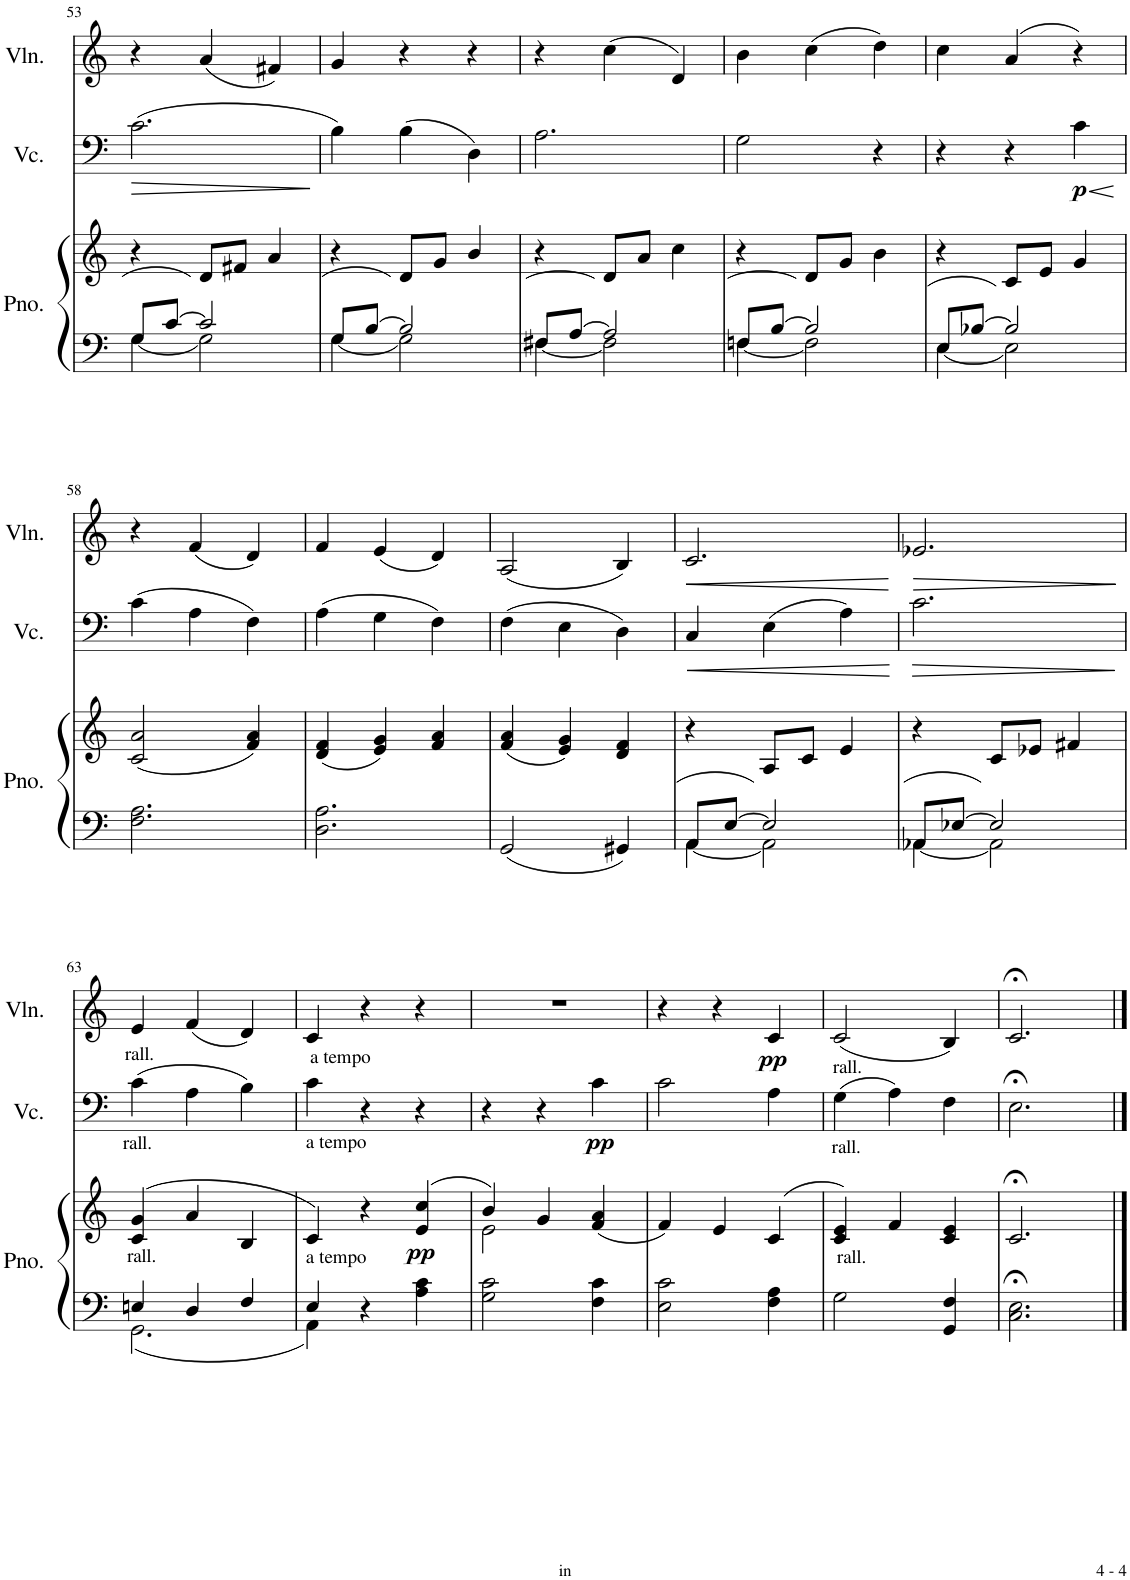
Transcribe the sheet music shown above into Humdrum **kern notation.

**kern	**kern	**dynam	**kern	**dynam	**kern	**dynam
*part3	*part3	*part3	*part2	*part2	*part1	*part1
*staff4	*staff3	*staff3/4	*staff2	*staff2	*staff1	*staff1
*I"Piano	*	*	*I"Violoncello	*	*I"Violin	*
*I'Pno.	*	*	*I'Vc.	*	*I'Vln.	*
!!LO:PB:g=z
*clefF4	*clefG2	*	*clefF4	*	*clefG2	*
*k[]	*k[]	*	*k[]	*	*k[]	*
*M3/4	*M3/4	*	*M3/4	*	*M3/4	*
=53	=53	=53	=53	=53	=53	=53
*^	*	*	*	*	*	*
!	!	!	!	!	!LO:HP:b	!	!
8G/L	[<4G\	4r	.	(2.c\	>	4r	.
[>8c/J	.	.	.	.	.	.	.
2c/]	2G\]	8d/L	.	.	.	(4a/	.
.	.	8f#X/J	.	.	.	.	.
.	.	4a/	.	.	.	4f#X/)	.
*v	*v	*	*	*	*	*	*
.	.	.	.	]	.	.
=54	=54	=54	=54	=54	=54	=54
*^	*	*	*	*	*	*
8G/L	[<4G\	4r	.	4B\)	.	4g/	.
[>8B/J	.	.	.	.	.	.	.
2B/]	2G\]	8d/L	.	(4B\	.	4r	.
.	.	8g/J	.	.	.	.	.
.	.	4b/	.	4D\)	.	4r	.
=55	=55	=55	=55	=55	=55	=55	=55
8F#X/L	[<4F#\	4r	.	2.A\	.	4r	.
[>8A/J	.	.	.	.	.	.	.
2A/]	2F#\]	8d/L	.	.	.	(4cc\	.
.	.	8a/J	.	.	.	.	.
.	.	4cc\	.	.	.	4d/)	.
=56	=56	=56	=56	=56	=56	=56	=56
8Fn/L	[<4F\	4r	.	2G\	.	4b\	.
[>8B/J	.	.	.	.	.	.	.
2B/]	2F\]	8d/L	.	.	.	(4cc\	.
.	.	8g/J	.	.	.	.	.
.	.	4b\	.	4r	.	4dd\)	.
=57	=57	=57	=57	=57	=57	=57	=57
8E/L	[<4E\	4r	.	4r	.	4cc\	.
[>8B-X/J	.	.	.	.	.	.	.
2B-/]	2E\]	8c/L	.	4r	.	(>4a/	.
.	.	8e/J	.	.	.	.	.
!	!	!	!	!	!LO:HP:b	!	!
!	!	!	!	!	!LO:DY:n=1:b	!	!
.	.	4g/	.	4c\	< p	4r)	.
*v	*v	*	*	*	*	*	*
.	.	.	.	[	.	.
!!LO:LB:g=z
=58	=58	=58	=58	=58	=58	=58
2.F\ 2.A\	(2c/ 2a/	.	(4c\	.	4r	.
.	.	.	4A\	.	(4f/	.
.	4f/ 4a/)	.	4F\)	.	4d/)	.
=59	=59	=59	=59	=59	=59	=59
2.D\ 2.A\	(4d/ 4f/	.	(4A\	.	4f/	.
.	4e/ 4g/)	.	4G\	.	(4e/	.
.	4f/ 4a/	.	4F\)	.	4d/)	.
=60	=60	=60	=60	=60	=60	=60
2GG/	(4f/ 4a/	.	(4F\	.	(2A/	.
.	4e/ 4g/)	.	4E\	.	.	.
4GG#X/	4d/ 4f/	.	4D\)	.	4B/)	.
=61	=61	=61	=61	=61	=61	=61
*^	*	*	*	*	*	*
!	!	!	!	!	!LO:HP:b	!	!LO:HP:b
8AA/L	[<4AA\	4r	.	4C/	<	2.c/	<
[>8E/J	.	.	.	.	.	.	.
2E/]	2AA\]	8A/L	.	(4E\	.	.	.
.	.	8c/J	.	.	.	.	.
.	.	4e/	.	4A\)	.	.	.
*v	*v	*	*	*	*	*	*
.	.	.	.	[	.	[
=62	=62	=62	=62	=62	=62	=62
*^	*	*	*	*	*	*
!	!	!	!	!	!LO:HP:b	!	!LO:HP:b
8AA-X/L	[<4AA-\	4r	.	2.c\	>	2.e-X/	>
[>8E-X/J	.	.	.	.	.	.	.
2E-/]	2AA-\]	8c/L	.	.	.	.	.
.	.	8e-X/J	.	.	.	.	.
.	.	4f#X/	.	.	.	.	.
*v	*v	*	*	*	*	*	*
.	.	.	.	]	.	]
!!LO:LB:g=z
=63	=63	=63	=63	=63	=63	=63
*^	*	*	*	*	*	*
!	!	!	!	!	!	!LO:TX:b:t=rall.	!
!	!	!	!	!LO:TX:b:t=rall.	!	!	!
!	!	!LO:TX:b:t=rall.	!	!	!	!	!
4En/	2.GG\	(>4c/ 4g/	.	(4c\	.	4e/	.
4D/	.	4a/	.	4A\	.	(4f/	.
4F/	.	4B/	.	4B\)	.	4d/)	.
=64	=64	=64	=64	=64	=64	=64	=64
!	!	!	!	!	!	!LO:TX:b:t=a tempo	!
!	!	!	!	!LO:TX:b:t=a tempo	!	!	!
!	!	!LO:TX:b:t=a tempo	!	!	!	!	!
4E/	4AA\	4c/)	.	4c\	.	4c/	.
4r	2ryy	4r	.	4r	.	4r	.
!	!	!	!LO:DY:b	!	!	!	!
4A\ 4c\	.	(>4e/ 4cc/	pp	4r	.	4r	.
*v	*v	*	*	*	*	*	*
=65	=65	=65	=65	=65	=65	=65
*	*^	*	*	*	*	*
2G\ 2c\	4b/)	2e\	.	4r	.	2.r	.
.	4g/	.	.	4r	.	.	.
!	!	!	!	!	!LO:DY:b	!	!
4F\ 4c\	(4f/ 4a/	4ryy	.	4c\	pp	.	.
*	*v	*v	*	*	*	*	*
=66	=66	=66	=66	=66	=66	=66
2E\ 2c\	4f/)	.	2c\	.	4r	.
.	4e/	.	.	.	4r	.
!	!	!	!	!	!	!LO:DY:b
4F\ 4A\	(>4c/	.	4A\	.	4c/	pp
=67	=67	=67	=67	=67	=67	=67
!	!	!	!	!	!LO:TX:b:t=rall.	!
!	!	!	!LO:TX:b:t=rall.	!	!	!
!	!LO:TX:b:t=rall.	!	!	!	!	!
2G\	4c/ 4e/)	.	(4G\	.	(2c/	.
.	4f/	.	4A\)	.	.	.
4GG/ 4F/	4c/ 4e/	.	4F\	.	4B/)	.
=68	=68	=68	=68	=68	=68	=68
2.C\;< 2.E\;<	2.c;</	.	2.E;<\	.	2.c;</	.
==	==	==	==	==	==	==
*-	*-	*-	*-	*-	*-	*-
